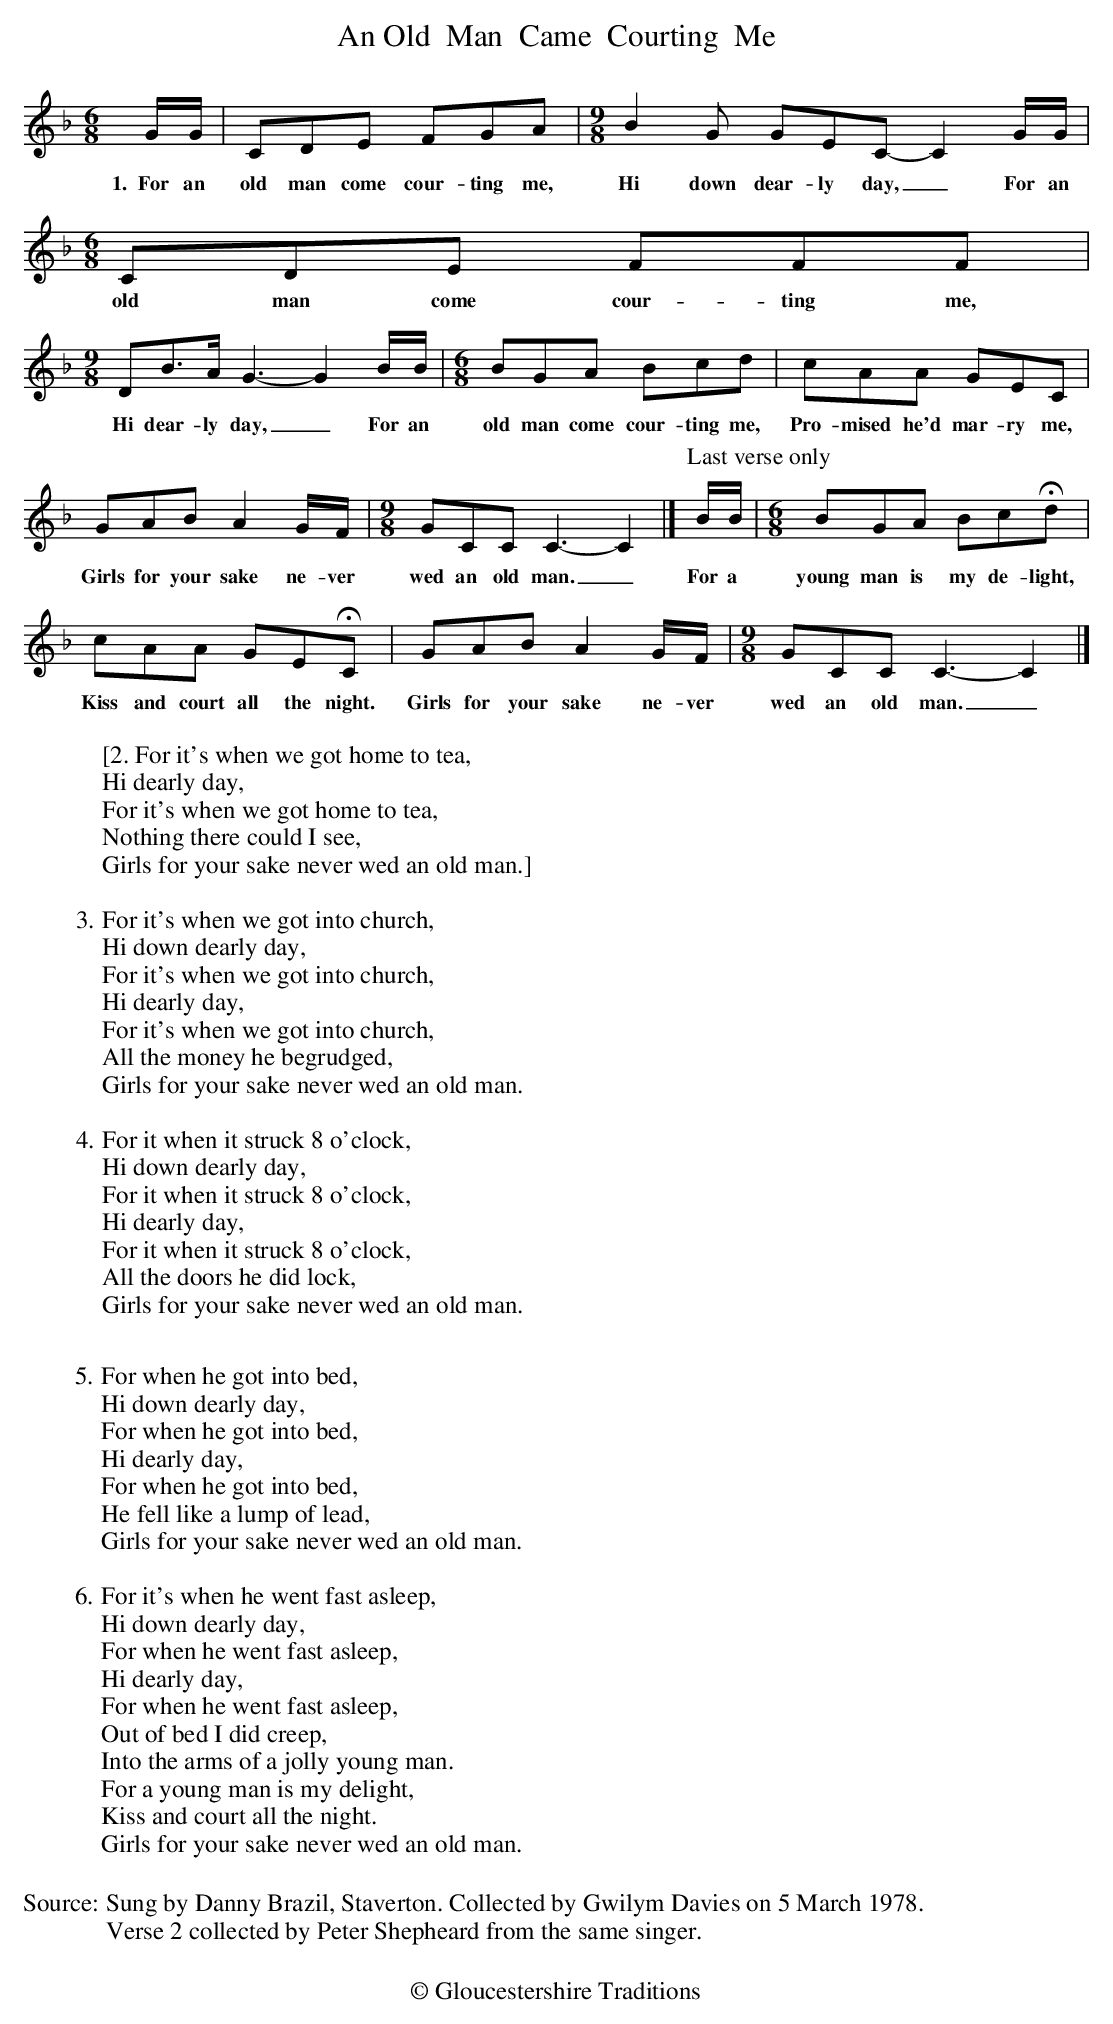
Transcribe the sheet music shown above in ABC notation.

X:1
T:Old  Man  Came  Courting  Me, An
M:6/8
L:1/8
K:Cmix
G/2G/2|CDE FGA|[M:9/8]B2 G GEC-C2G/2G/2|[M:6/8]CDE FFF|
w:1.~~For an old man come cour-ting me, Hi down dear-ly day,_For an old man come cour-ting me,
[M:9/8]DB>A G3-G2B/2B/2|[M:6/8]BGA Bcd|cAA GEC|
w:Hi dear-ly day,_For an old man come cour-ting me, Pro-mised he'd mar-ry me,
GABA2G/2F/2|[M:9/8]GCC C3-C2|][P:Last verse only]B/2B/2|[M:6/8]BGA BcHd|
w:Girls for your sake ne-ver wed an old man._For a young man is my de-light,
cAA GEHC|GAB A2G/2F/2|[M:9/8]GCC C3-C2|]
w:Kiss and court all the night. Girls for your sake ne-ver wed an old man._
%%text
%%text
W:[2. For it's when we got home to tea,
W:Hi dearly day,
W:For it's when we got home to tea,
W:Nothing there could I see,
W:Girls for your sake never wed an old man.]
W:
W:3.For it's when we got into church,
W:Hi down dearly day,
W:For it's when we got into church,
W:Hi dearly day,
W:For it's when we got into church,
W:All the money he begrudged,
W:Girls for your sake never wed an old man.
W:
W:4.For it when it struck 8 o'clock,
W:Hi down dearly day,
W:For it when it struck 8 o'clock,
W:Hi dearly day,
W:For it when it struck 8 o'clock,
W:All the doors he did lock,
W:Girls for your sake never wed an old man.
W:
W:5.For when he got into bed,
W:Hi down dearly day,
W:For when he got into bed,
W:Hi dearly day,
W:For when he got into bed,
W:He fell like a lump of lead,
W:Girls for your sake never wed an old man.
W:
W:6.For it's when he went fast asleep,
W:Hi down dearly day,
W:For when he went fast asleep,
W:Hi dearly day,
W:For when he went fast asleep,
W:Out of bed I did creep,
W:Into the arms of a jolly young man.
W:For a young man is my delight,
W:Kiss and court all the night.
W:Girls for your sake never wed an old man.
W:
